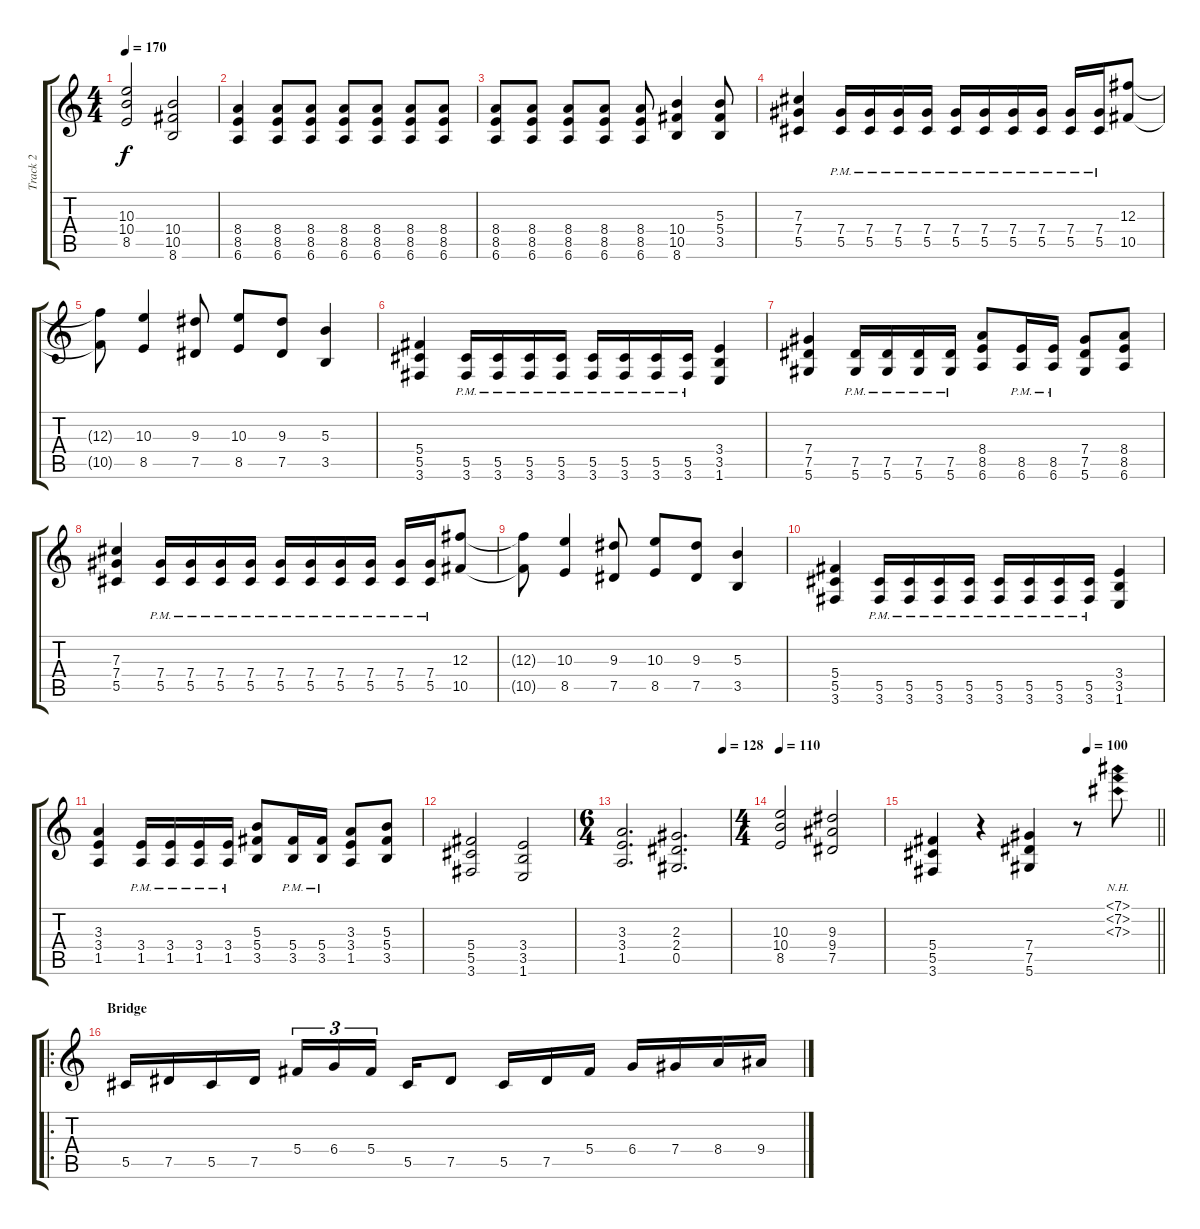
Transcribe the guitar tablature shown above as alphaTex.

\track ("Track 2" "Track 2") {instrument overdrivenguitar}
\staff {score tabs}
\tuning (Eb4 Bb3 Gb3 Db3 Ab2 Eb2) {hide}
\ts (4 4)
\tempo 170
\clef g2
\ks c
(10.3 10.4 8.5).2{dy f} (10.4 10.5 8.6).2 |
(8.4 8.5 6.6).4 (8.4 8.5 6.6).8 (8.4 8.5 6.6).8 (8.4 8.5 6.6).8 (8.4 8.5 6.6).8 (8.4 8.5 6.6).8 (8.4 8.5 6.6).8 |
(8.4 8.5 6.6).8 (8.4 8.5 6.6).8 (8.4 8.5 6.6).8 (8.4 8.5 6.6).8 (8.4 8.5 6.6).8 (10.4 10.5 8.6).4 (5.3 5.4 3.5).8 |
(7.3 7.4 5.5).4 (7.4{pm} 5.5{pm}).16 (7.4{pm} 5.5{pm}).16 (7.4{pm} 5.5{pm}).16 (7.4{pm} 5.5{pm}).16 (7.4{pm} 5.5{pm}).16 (7.4{pm} 5.5{pm}).16 (7.4{pm} 5.5{pm}).16 (7.4{pm} 5.5{pm}).16 (7.4{pm} 5.5{pm}).16 (7.4{pm} 5.5{pm}).16 (12.3 10.5).8 |
(12.3{t} 10.5{t}).8 (10.3 8.5).4 (9.3 7.5).8 (10.3 8.5).8 (9.3 7.5).8 (5.3 3.5).4 |
(5.4 5.5 3.6).4 (5.5{pm} 3.6{pm}).16 (5.5{pm} 3.6{pm}).16 (5.5{pm} 3.6{pm}).16 (5.5{pm} 3.6{pm}).16 (5.5{pm} 3.6{pm}).16 (5.5{pm} 3.6{pm}).16 (5.5{pm} 3.6{pm}).16 (5.5{pm} 3.6{pm}).16 (3.4 3.5 1.6).4 |
(7.4 7.5 5.6).4 (7.5{pm} 5.6{pm}).16 (7.5{pm} 5.6{pm}).16 (7.5{pm} 5.6{pm}).16 (7.5{pm} 5.6{pm}).16 (8.4 8.5 6.6).8 (8.5{pm} 6.6{pm}).16 (8.5{pm} 6.6{pm}).16 (7.4 7.5 5.6).8 (8.4 8.5 6.6).8 |
(7.3 7.4 5.5).4 (7.4{pm} 5.5{pm}).16 (7.4{pm} 5.5{pm}).16 (7.4{pm} 5.5{pm}).16 (7.4{pm} 5.5{pm}).16 (7.4{pm} 5.5{pm}).16 (7.4{pm} 5.5{pm}).16 (7.4{pm} 5.5{pm}).16 (7.4{pm} 5.5{pm}).16 (7.4{pm} 5.5{pm}).16 (7.4{pm} 5.5{pm}).16 (12.3 10.5).8 |
(12.3{t} 10.5{t}).8 (10.3 8.5).4 (9.3 7.5).8 (10.3 8.5).8 (9.3 7.5).8 (5.3 3.5).4 |
(5.4 5.5 3.6).4 (5.5{pm} 3.6{pm}).16 (5.5{pm} 3.6{pm}).16 (5.5{pm} 3.6{pm}).16 (5.5{pm} 3.6{pm}).16 (5.5{pm} 3.6{pm}).16 (5.5{pm} 3.6{pm}).16 (5.5{pm} 3.6{pm}).16 (5.5{pm} 3.6{pm}).16 (3.4 3.5 1.6).4 |
(3.3 3.4 1.5).4 (3.4{pm} 1.5{pm}).16 (3.4{pm} 1.5{pm}).16 (3.4{pm} 1.5{pm}).16 (3.4{pm} 1.5{pm}).16 (5.3 5.4 3.5).8 (5.4{pm} 3.5{pm}).16 (5.4{pm} 3.5{pm}).16 (3.3 3.4 1.5).8 (5.3 5.4 3.5).8 |
(5.4 5.5 3.6).2 (3.4 3.5 1.6).2 |
\ts (6 4)
\tempo (128 0.9375)
(3.3 3.4 1.5).2{d} (2.3 2.4 0.5).2{d} |
\ts (4 4)
\tempo 110
(10.3 10.4 8.5).2 (9.3 9.4 7.5).2 |
\tempo (100 0.6875)
\barLineRight lightlight
(5.4 5.5 3.6).4 r.4 (7.4 7.5 5.6).4 r.8 (7.1{nh} 7.2{nh} 7.3{nh}).8 |
\ro
\section ("" "Bridge")
5.5.16 7.5.16 5.5.16 7.5.16 5.4.16{tu (3 2)} 6.4.16{tu (3 2)} 5.4.16{tu (3 2) beam splitsecondary} 5.5.16 7.5.8 5.5.16 7.5.16 5.4.16 6.4.16 7.4.16 8.4.16 9.4.16
